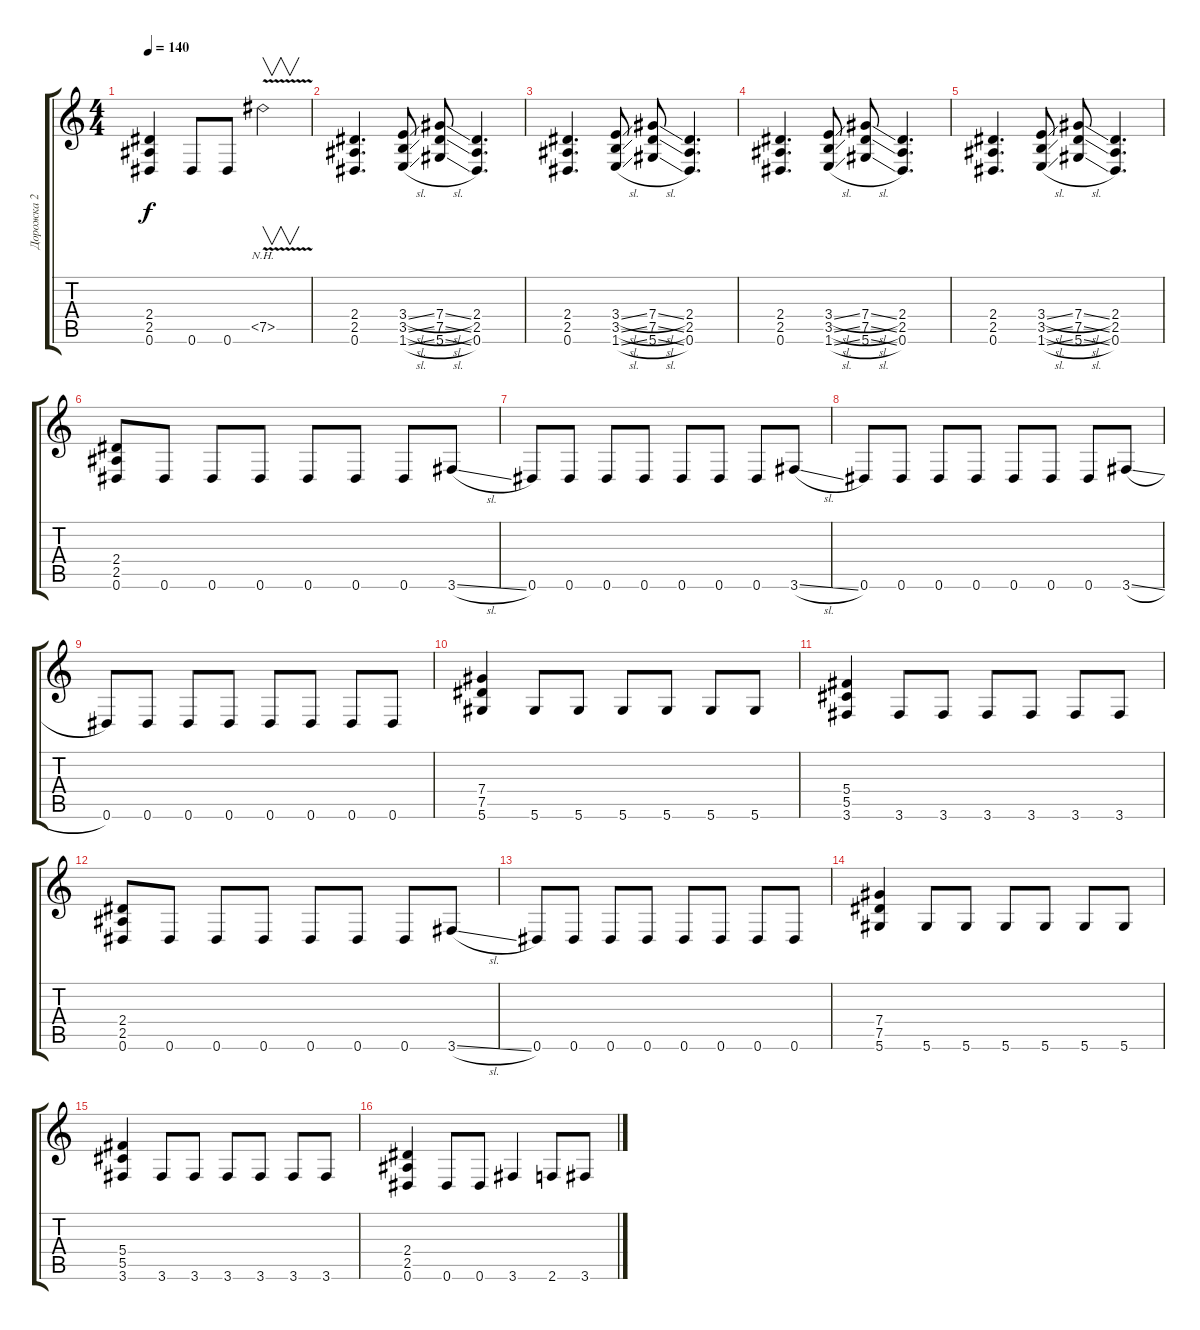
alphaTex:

\track ("Дорожка 2" "Дорожка 2") {instrument distortionguitar}
\staff {score tabs}
\tuning (Eb4 Bb3 Gb3 Db3 Ab2 Eb2) {hide}
\ts (4 4)
\tempo 140
\clef g2
\ks c
(2.4 2.5 0.6).4{dy f} 0.6.8 0.6.8 7.5{nh v}.2{v} |
(2.4 2.5 0.6).4{d} (3.4{sl} 3.5{sl} 1.6{sl}).8 (7.4{sl} 7.5{sl} 5.6{sl}).8 (2.4 2.5 0.6).4{d} |
(2.4 2.5 0.6).4{d} (3.4{sl} 3.5{sl} 1.6{sl}).8 (7.4{sl} 7.5{sl} 5.6{sl}).8 (2.4 2.5 0.6).4{d} |
(2.4 2.5 0.6).4{d} (3.4{sl} 3.5{sl} 1.6{sl}).8 (7.4{sl} 7.5{sl} 5.6{sl}).8 (2.4 2.5 0.6).4{d} |
(2.4 2.5 0.6).4{d} (3.4{sl} 3.5{sl} 1.6{sl}).8 (7.4{sl} 7.5{sl} 5.6{sl}).8 (2.4 2.5 0.6).4{d} |
(2.4 2.5 0.6).8 0.6.8 0.6.8 0.6.8 0.6.8 0.6.8 0.6.8 3.6{sl}.8 |
0.6.8 0.6.8 0.6.8 0.6.8 0.6.8 0.6.8 0.6.8 3.6{sl}.8 |
0.6.8 0.6.8 0.6.8 0.6.8 0.6.8 0.6.8 0.6.8 3.6{sl}.8 |
0.6.8 0.6.8 0.6.8 0.6.8 0.6.8 0.6.8 0.6.8 0.6.8 |
(7.4 7.5 5.6).4 5.6.8 5.6.8 5.6.8 5.6.8 5.6.8 5.6.8 |
(5.4 5.5 3.6).4 3.6.8 3.6.8 3.6.8 3.6.8 3.6.8 3.6.8 |
(2.4 2.5 0.6).8 0.6.8 0.6.8 0.6.8 0.6.8 0.6.8 0.6.8 3.6{sl}.8 |
0.6.8 0.6.8 0.6.8 0.6.8 0.6.8 0.6.8 0.6.8 0.6.8 |
(7.4 7.5 5.6).4 5.6.8 5.6.8 5.6.8 5.6.8 5.6.8 5.6.8 |
(5.4 5.5 3.6).4 3.6.8 3.6.8 3.6.8 3.6.8 3.6.8 3.6.8 |
(2.4 2.5 0.6).4 0.6.8 0.6.8 3.6.4 2.6.8 3.6.8
